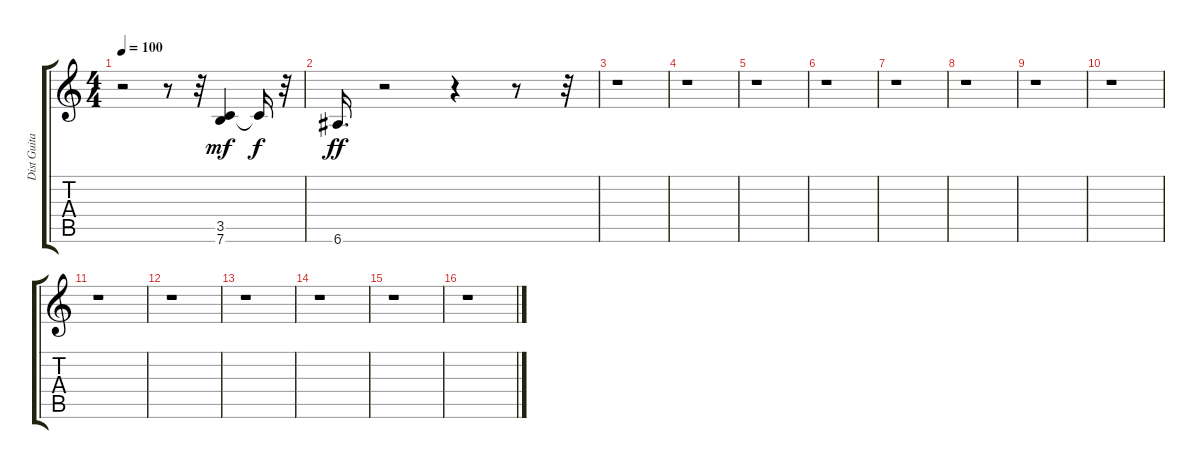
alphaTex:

\track ("Dist Guitar" "Dist Guita") {instrument distortionguitar}
\staff {score tabs}
\tuning (E4 B3 G3 D3 A2 E2) {hide}
\ts (4 4)
\tempo 100
\clef g2
\ks c
r.2{dy ff} r.8 r.32 (3.5 7.6).4{dy mf} 3.5{t}.16{dy f} r.32 |
6.6.16{d dy ff} r.2 r.4 r.8 r.32 |
r.1 |
r.1 |
r.1 |
r.1 |
r.1 |
r.1 |
r.1 |
r.1 |
r.1 |
r.1 |
r.1 |
r.1 |
r.1 |
r.1
